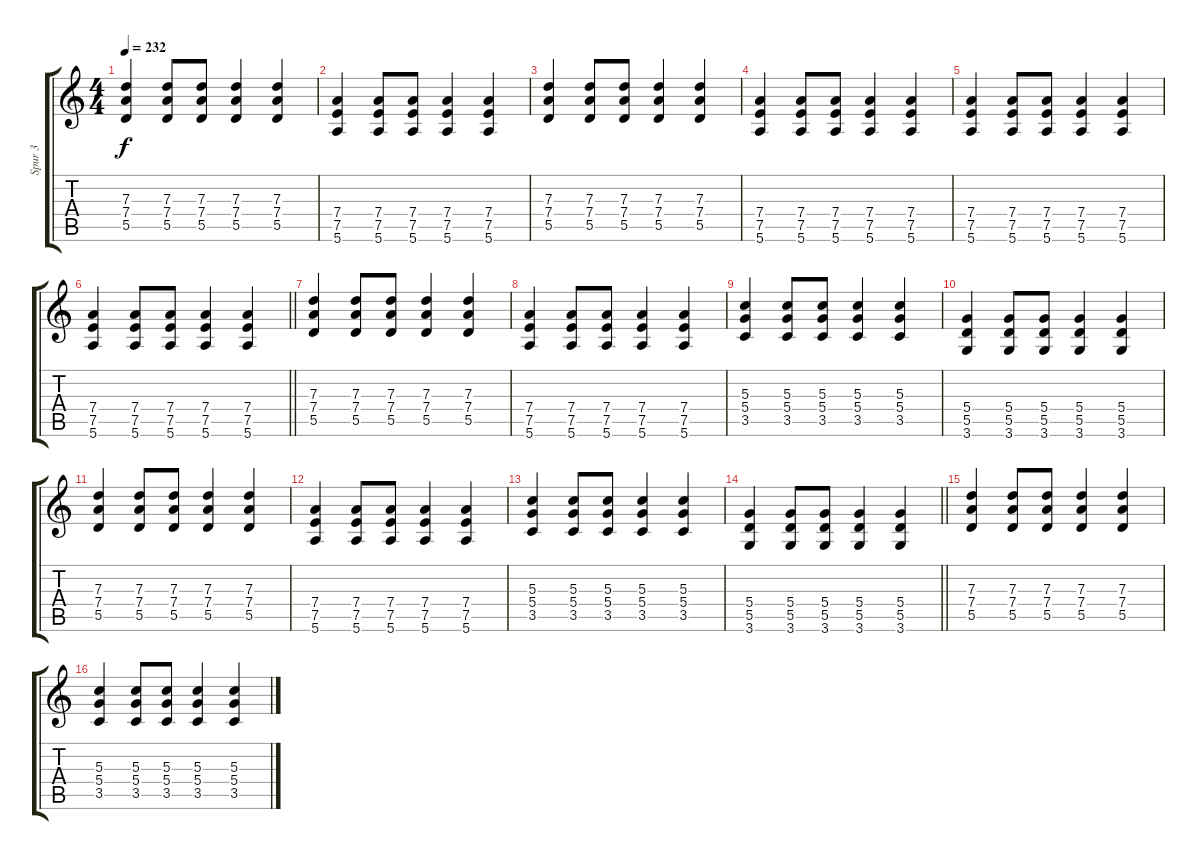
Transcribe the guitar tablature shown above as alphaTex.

\track ("Spur 3" "Spur 3") {instrument overdrivenguitar}
\staff {score tabs}
\tuning (E4 B3 G3 D3 A2 E2) {hide}
\ts (4 4)
\tempo 232
\clef g2
\ks c
(7.3 7.4 5.5).4{dy f} (7.3 7.4 5.5).8 (7.3 7.4 5.5).8 (7.3 7.4 5.5).4 (7.3 7.4 5.5).4 |
(7.4 7.5 5.6).4 (7.4 7.5 5.6).8 (7.4 7.5 5.6).8 (7.4 7.5 5.6).4 (7.4 7.5 5.6).4 |
(7.3 7.4 5.5).4 (7.3 7.4 5.5).8 (7.3 7.4 5.5).8 (7.3 7.4 5.5).4 (7.3 7.4 5.5).4 |
(7.4 7.5 5.6).4 (7.4 7.5 5.6).8 (7.4 7.5 5.6).8 (7.4 7.5 5.6).4 (7.4 7.5 5.6).4 |
(7.4 7.5 5.6).4 (7.4 7.5 5.6).8 (7.4 7.5 5.6).8 (7.4 7.5 5.6).4 (7.4 7.5 5.6).4 |
\barLineRight lightlight
(7.4 7.5 5.6).4 (7.4 7.5 5.6).8 (7.4 7.5 5.6).8 (7.4 7.5 5.6).4 (7.4 7.5 5.6).4 |
(7.3 7.4 5.5).4 (7.3 7.4 5.5).8 (7.3 7.4 5.5).8 (7.3 7.4 5.5).4 (7.3 7.4 5.5).4 |
(7.4 7.5 5.6).4 (7.4 7.5 5.6).8 (7.4 7.5 5.6).8 (7.4 7.5 5.6).4 (7.4 7.5 5.6).4 |
(5.3 5.4 3.5).4 (5.3 5.4 3.5).8 (5.3 5.4 3.5).8 (5.3 5.4 3.5).4 (5.3 5.4 3.5).4 |
(5.4 5.5 3.6).4 (5.4 5.5 3.6).8 (5.4 5.5 3.6).8 (5.4 5.5 3.6).4 (5.4 5.5 3.6).4 |
(7.3 7.4 5.5).4 (7.3 7.4 5.5).8 (7.3 7.4 5.5).8 (7.3 7.4 5.5).4 (7.3 7.4 5.5).4 |
(7.4 7.5 5.6).4 (7.4 7.5 5.6).8 (7.4 7.5 5.6).8 (7.4 7.5 5.6).4 (7.4 7.5 5.6).4 |
(5.3 5.4 3.5).4 (5.3 5.4 3.5).8 (5.3 5.4 3.5).8 (5.3 5.4 3.5).4 (5.3 5.4 3.5).4 |
\barLineRight lightlight
(5.4 5.5 3.6).4 (5.4 5.5 3.6).8 (5.4 5.5 3.6).8 (5.4 5.5 3.6).4 (5.4 5.5 3.6).4 |
(7.3 7.4 5.5).4 (7.3 7.4 5.5).8 (7.3 7.4 5.5).8 (7.3 7.4 5.5).4 (7.3 7.4 5.5).4 |
(5.3 5.4 3.5).4 (5.3 5.4 3.5).8 (5.3 5.4 3.5).8 (5.3 5.4 3.5).4 (5.3 5.4 3.5).4
